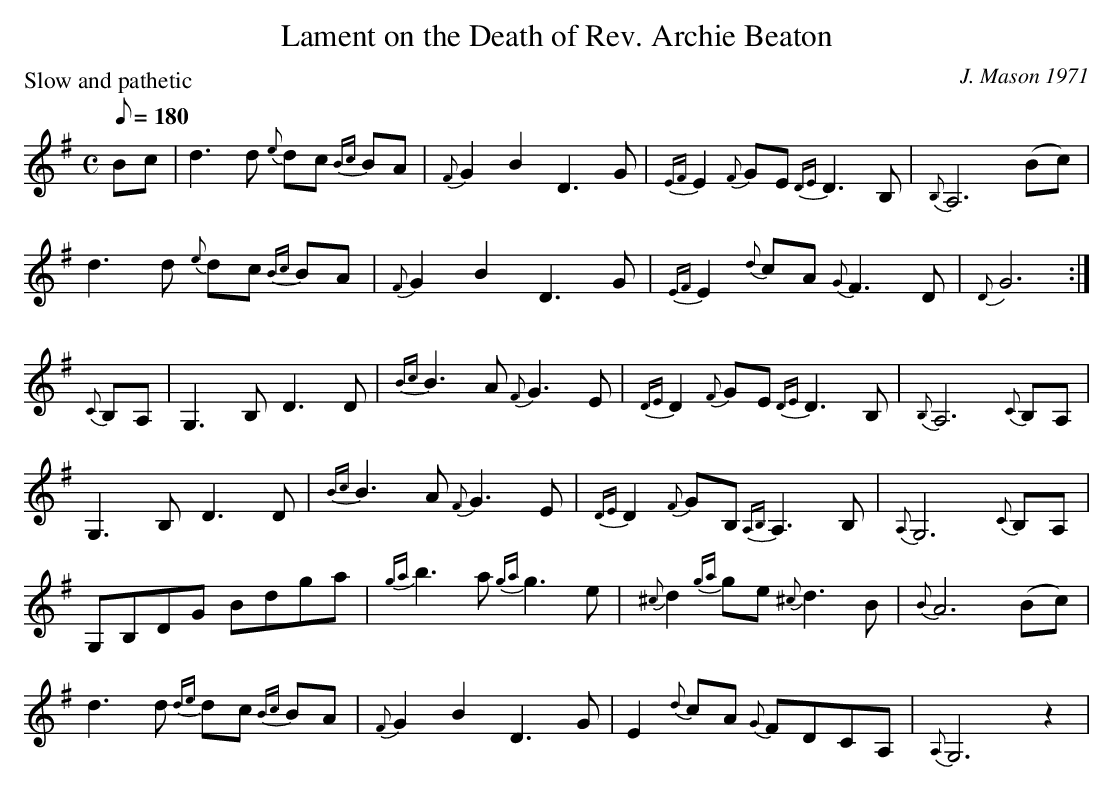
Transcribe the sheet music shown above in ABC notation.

X:1
T:Lament on the Death of Rev. Archie Beaton
C:J. Mason 1971
M:C
Q:180
P:Slow and pathetic
K:C
Q=58
L:1/8
K:G
Bc|d3 d {e}dc {Bc}BA|{F}G2 B2 D3 G|{EF}E2 {F}GE {DE}D3 B,|{B,}A,6 (Bc)|
d3 d {e}dc {Bc}BA|{F}G2 B2 D3 G|{EF}E2 {d}cA {G}F3 D|{D}G6 :|
{C}B,A,|G,3 B, D3 D|{Bc}B3 A {F}G3 E|{DE}D2 {F}GE {DE}D3 B,|{B,}A,6 {C}B,A,|
G,3 B, D3 D|{Bc}B3 A {F}G3 E|{DE}D2 {F}GB, {A,B,}A,3 B,|{A,}G,6 {C}B,A,|
G,B,DG Bdga|{ga}b3 a {ga}g3 e|{^c}d2 {ga}ge {^c}d3 B|{B}A6 (Bc)|
d3 d {de}dc {Bc}BA|{F}G2 B2 D3 G|E2 {d}cA {G}FDCA,|{A,}G,6 z2|
